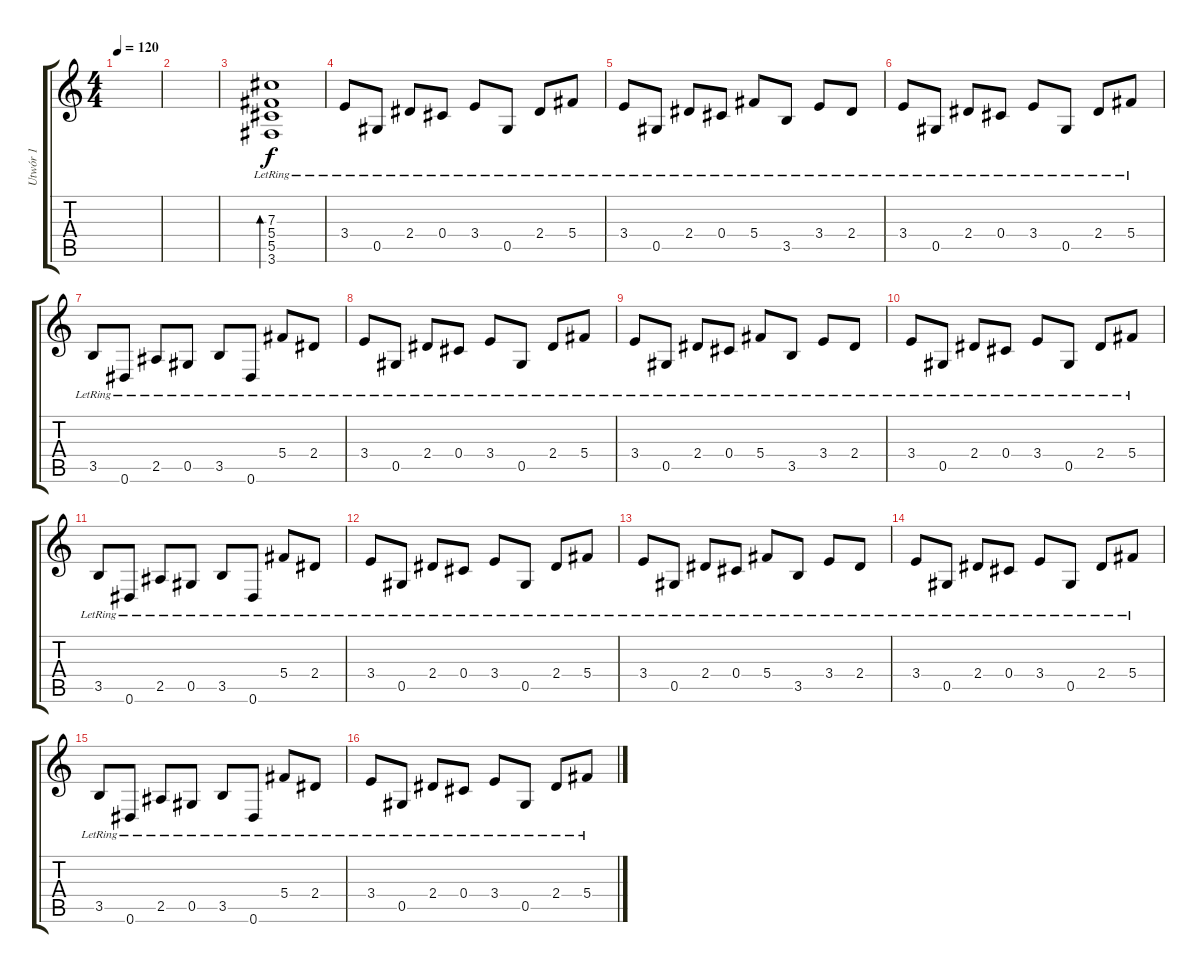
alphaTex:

\track ("Utwór 1" "Utwór 1") {instrument acousticguitarnylon}
\staff {score tabs}
\tuning (Eb4 Bb3 Gb3 Db3 Ab2 Eb2) {hide}
\ts (4 4)
\tempo 120
\clef g2
\ks c
|
|
(7.3{lr} 5.4{lr} 5.5{lr} 3.6{lr}).1{bd 480} |
3.4{lr}.8 0.5{lr}.8 2.4{lr}.8 0.4{lr}.8 3.4{lr}.8 0.5{lr}.8 2.4{lr}.8 5.4{lr}.8 |
3.4{lr}.8 0.5{lr}.8 2.4{lr}.8 0.4{lr}.8 5.4{lr}.8 3.5{lr}.8 3.4{lr}.8 2.4{lr}.8 |
3.4{lr}.8 0.5{lr}.8 2.4{lr}.8 0.4{lr}.8 3.4{lr}.8 0.5{lr}.8 2.4{lr}.8 5.4{lr}.8 |
3.5{lr}.8 0.6{lr}.8 2.5{lr}.8 0.5{lr}.8 3.5{lr}.8 0.6{lr}.8 5.4{lr}.8 2.4{lr}.8 |
3.4{lr}.8 0.5{lr}.8 2.4{lr}.8 0.4{lr}.8 3.4{lr}.8 0.5{lr}.8 2.4{lr}.8 5.4{lr}.8 |
3.4{lr}.8 0.5{lr}.8 2.4{lr}.8 0.4{lr}.8 5.4{lr}.8 3.5{lr}.8 3.4{lr}.8 2.4{lr}.8 |
3.4{lr}.8 0.5{lr}.8 2.4{lr}.8 0.4{lr}.8 3.4{lr}.8 0.5{lr}.8 2.4{lr}.8 5.4{lr}.8 |
3.5{lr}.8 0.6{lr}.8 2.5{lr}.8 0.5{lr}.8 3.5{lr}.8 0.6{lr}.8 5.4{lr}.8 2.4{lr}.8 |
3.4{lr}.8 0.5{lr}.8 2.4{lr}.8 0.4{lr}.8 3.4{lr}.8 0.5{lr}.8 2.4{lr}.8 5.4{lr}.8 |
3.4{lr}.8 0.5{lr}.8 2.4{lr}.8 0.4{lr}.8 5.4{lr}.8 3.5{lr}.8 3.4{lr}.8 2.4{lr}.8 |
3.4{lr}.8 0.5{lr}.8 2.4{lr}.8 0.4{lr}.8 3.4{lr}.8 0.5{lr}.8 2.4{lr}.8 5.4{lr}.8 |
3.5{lr}.8 0.6{lr}.8 2.5{lr}.8 0.5{lr}.8 3.5{lr}.8 0.6{lr}.8 5.4{lr}.8 2.4{lr}.8 |
3.4{lr}.8 0.5{lr}.8 2.4{lr}.8 0.4{lr}.8 3.4{lr}.8 0.5{lr}.8 2.4{lr}.8 5.4{lr}.8
